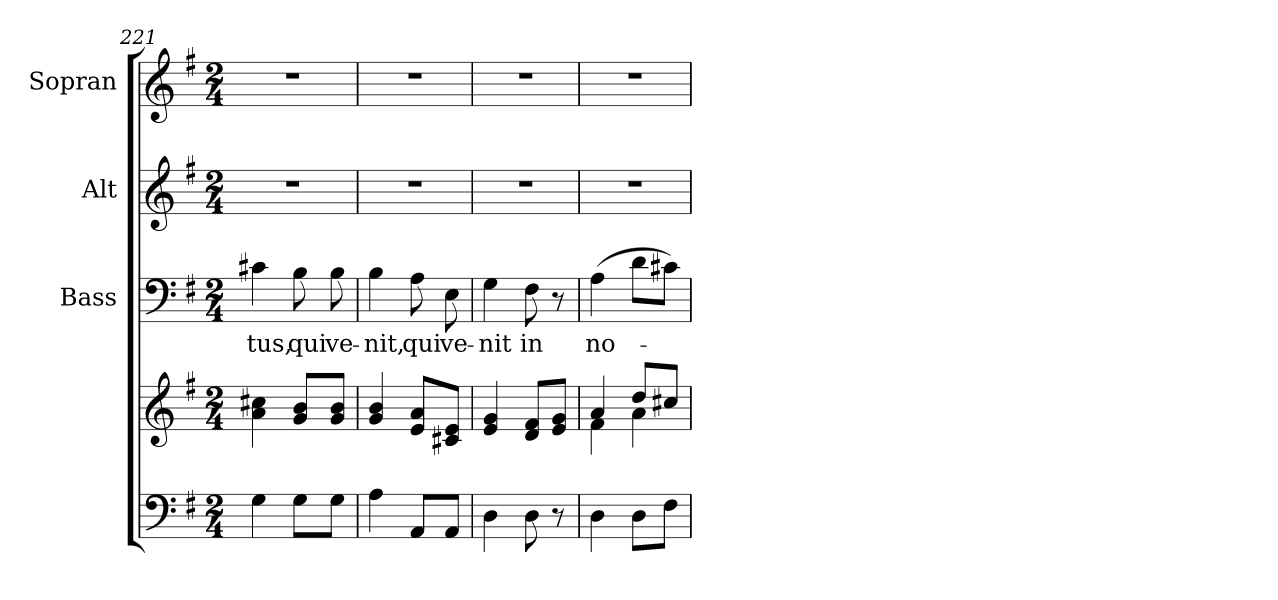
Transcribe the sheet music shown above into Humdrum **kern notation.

**kern	**kern	**kern	**text	**kern	**kern
*part4	*part4	*part3	*part3	*part2	*part1
*staff5	*staff4	*staff3	*staff3	*staff2	*staff1
*	*	*I"Bass	*	*I"Alt	*I"Sopran
*	*	*I'B.	*	*I'A.	*I'S.
*clefF4	*clefG2	*clefF4	*	*clefG2	*clefG2
*k[f#]	*k[f#]	*k[f#]	*	*k[f#]	*k[f#]
*G:	*G:	*G:	*	*G:	*G:
*M2/4	*M2/4	*M2/4	*	*M2/4	*M2/4
=221	=221	=221	=221	=221	=221
!	!	!	!LO:LY:b	!	!
4G\	4a\ 4cc#X\	4c#X\	-tus,	2r	2r
!	!	!	!LO:LY:b	!	!
8G\L	8g/ 8b/L	8B\	qui	.	.
!	!	!	!LO:LY:b	!	!
8G\J	8g/ 8b/J	8B\	ve-	.	.
!!LO:PB:g=z
=222	=222	=222	=222	=222	=222
!	!	!	!LO:LY:b	!	!
4A\	4g/ 4b/	4B\	-nit,	2r	2r
!	!	!	!LO:LY:b	!	!
8AA/L	8e/ 8a/L	8A\	qui	.	.
!	!	!	!LO:LY:b	!	!
8AA/J	8c#X/ 8e/J	8E\	ve-	.	.
=223	=223	=223	=223	=223	=223
!	!	!	!LO:LY:b	!	!
4D\	4e/ 4g/	4G\	-nit	2r	2r
!	!	!	!LO:LY:b	!	!
8D\	8d/ 8f#/L	8F#\	in	.	.
8r	8e/ 8g/J	8r	.	.	.
=224	=224	=224	=224	=224	=224
*	*^	*	*	*	*
!	!	!	!	!LO:LY:b	!	!
4D\	4a/	4f#\	(>4A\	no-	2r	2r
8D\L	8dd/L	4a\	8d\L	.	.	.
8F#\J	8cc#X/J	.	8c#X\J)	.	.	.
*	*v	*v	*	*	*	*
=	=	=	=	=	=
*-	*-	*-	*-	*-	*-
